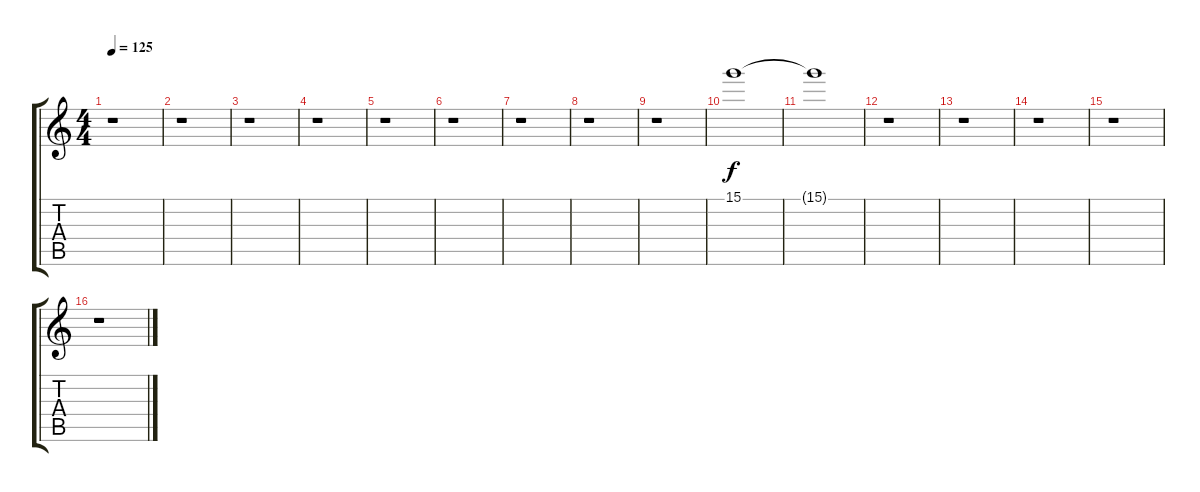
\track "" {instrument overdrivenguitar}
\staff {score tabs}
\tuning (E4 B3 G3 D3 A2 E2) {hide}
\ts (4 4)
\tempo 125
\clef g2
\ks c
r.1{dy f} |
r.1 |
r.1 |
r.1 |
r.1 |
r.1 |
r.1 |
r.1 |
r.1 |
15.1.1 |
15.1{t}.1 |
r.1 |
r.1 |
r.1 |
r.1 |
r.1
